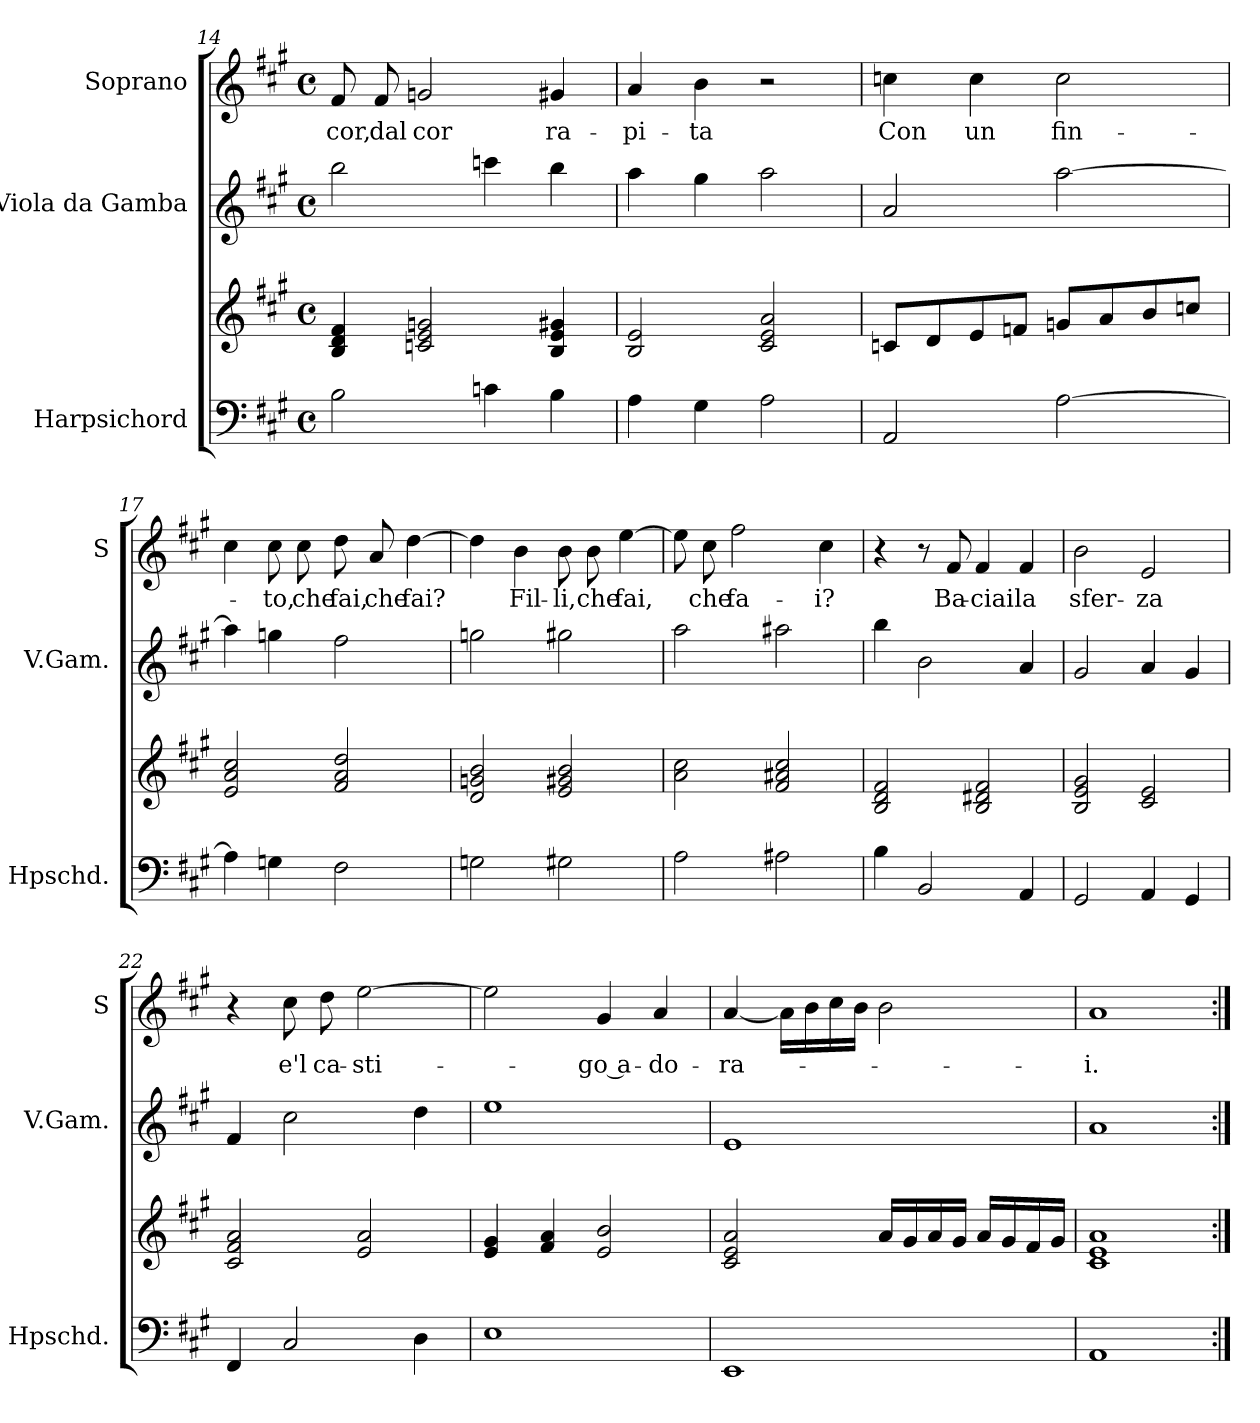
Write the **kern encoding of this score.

**kern	**kern	**kern	**kern	**text
*part3	*part3	*part2	*part1	*part1
*staff4	*staff3	*staff2	*staff1	*staff1
*I"Harpsichord	*	*I"Viola da Gamba	*I"Soprano	*
*I'Hpschd.	*	*I'V.Gam.	*I'S	*
*clefF4	*clefG2	*clefG2	*clefG2	*
*	*	*ITrd7c12	*	*
*k[f#c#g#]	*k[f#c#g#]	*k[f#c#g#]	*k[f#c#g#]	*
*A:	*A:	*A:	*A:	*
*M4/4	*M4/4	*M4/4	*M4/4	*
*met(c)	*met(c)	*met(c)	*met(c)	*
=14	=14	=14	=14	=14
!	!	!	!	!LO:LY:b
2B\	4B/ 4d/ 4f#/	2b\	8f#/	cor,
!	!	!	!	!LO:LY:b
.	.	.	8f#/	dal
!	!	!	!	!LO:LY:b
.	2cn/ 2e/ 2gn/	.	2gn/	cor
4cn\	.	4ccn\	.	.
!	!	!	!	!LO:LY:b
4B\	4B/ 4e/ 4g#X/	4b\	4g#X/	ra-
!!LO:PB:g=z
=15	=15	=15	=15	=15
!	!	!	!	!LO:LY:b
4A\	2B/ 2e/	4a\	4a/	-pi-
!	!	!	!	!LO:LY:b
4G#\	.	4g#\	4b\	-ta
2A\	2c#/ 2e/ 2a/	2a\	2r	.
=16	=16	=16	=16	=16
!	!	!	!	!LO:LY:b
2AA/	8cn/L	2A/	4ccn\	Con
.	8d/	.	.	.
!	!	!	!	!LO:LY:b
.	8e/	.	4cc\	un
.	8fn/J	.	.	.
!	!	!	!	!LO:LY:b
[2A\	8gn/L	[2a\	2cc\	fin-
.	8a/	.	.	.
.	8b/	.	.	.
.	8ccn/J	.	.	.
=17	=17	=17	=17	=17
4A\]	2e/ 2a/ 2cc#i/	4a\]	4cc#i\	.
!	!	!	!	!LO:LY:b
4Gn\	.	4gn\	8cc#\	-to,
!	!	!	!	!LO:LY:b
.	.	.	8cc#\	che
!	!	!	!	!LO:LY:b
2F#\	2f#/ 2a/ 2dd/	2f#\	8dd\	fai,
!	!	!	!	!LO:LY:b
.	.	.	8a/	che
!	!	!	!	!LO:LY:b
.	.	.	[4dd\	fai?
=18	=18	=18	=18	=18
2Gn\	2d/ 2gn/ 2b/	2gn\	4dd\]	.
!	!	!	!	!LO:LY:b
.	.	.	4b\	Fil-
!	!	!	!	!LO:LY:b
2G#X\	2e/ 2g#X/ 2b/	2g#X\	8b\	-li,
!	!	!	!	!LO:LY:b
.	.	.	8b\	che
!	!	!	!	!LO:LY:b
.	.	.	[4ee\	fai,
=19	=19	=19	=19	=19
2A\	2a\ 2cc#\	2a\	8ee\]	.
!	!	!	!	!LO:LY:b
.	.	.	8cc#\	che
!	!	!	!	!LO:LY:b
.	.	.	2ff#\	fa-
2A#X\	2f#/ 2a#X/ 2cc#/	2a#X\	.	.
!	!	!	!	!LO:LY:b
.	.	.	4cc#\	-i?
!!LO:LB:g=z
=20	=20	=20	=20	=20
4B\	2B/ 2d/ 2f#/	4b\	4r	.
2BB/	.	2B\	8r	.
!	!	!	!	!LO:LY:b
.	.	.	8f#/	Ba-
!	!	!	!	!LO:LY:b
.	2B/ 2d#X/ 2f#/	.	4f#/	-ciai
!	!	!	!	!LO:LY:b
4AA/	.	4A/	4f#/	la
=21	=21	=21	=21	=21
!	!	!	!	!LO:LY:b
2GG#/	2B/ 2e/ 2g#/	2G#/	2b\	sfer-
!	!	!	!	!LO:LY:b
4AA/	2c#/ 2e/	4A/	2e/	-za
4GG#/	.	4G#/	.	.
=22	=22	=22	=22	=22
4FF#/	2c#/ 2f#/ 2a/	4F#/	4r	.
!	!	!	!	!LO:LY:b
2C#/	.	2c#\	8cc#\	e'l
!	!	!	!	!LO:LY:b
.	.	.	8dd\	ca-
!	!	!	!	!LO:LY:b
.	2e/ 2a/	.	[2ee\	-sti-
4D\	.	4d\	.	.
=23	=23	=23	=23	=23
1E	4e/ 4g#/	1e	2ee\]	.
.	4f#/ 4a/	.	.	.
!	!	!	!	!LO:LY:b
.	2e/ 2b/	.	4g#/	-go a-
!	!	!	!	!LO:LY:b
.	.	.	4a/	-do-
=24	=24	=24	=24	=24
!	!	!	!	!LO:LY:b
1EE	2c#/ 2e/ 2a/	1E	[4a/	-ra-
.	.	.	16a\LL]	.
.	.	.	16b\	.
.	.	.	16cc#\	.
.	.	.	16b\JJ	.
.	16a/LL	.	2b\	.
.	16g#/	.	.	.
.	16a/	.	.	.
.	16g#/JJ	.	.	.
.	16a/LL	.	.	.
.	16g#/	.	.	.
.	16f#/	.	.	.
.	16g#/JJ	.	.	.
=25	=25	=25	=25	=25
!	!	!	!	!LO:LY:b
1AA	1c# 1e 1a	1A	1a	-i.
=:|!	=:|!	=:|!	=:|!	=:|!
*-	*-	*-	*-	*-
